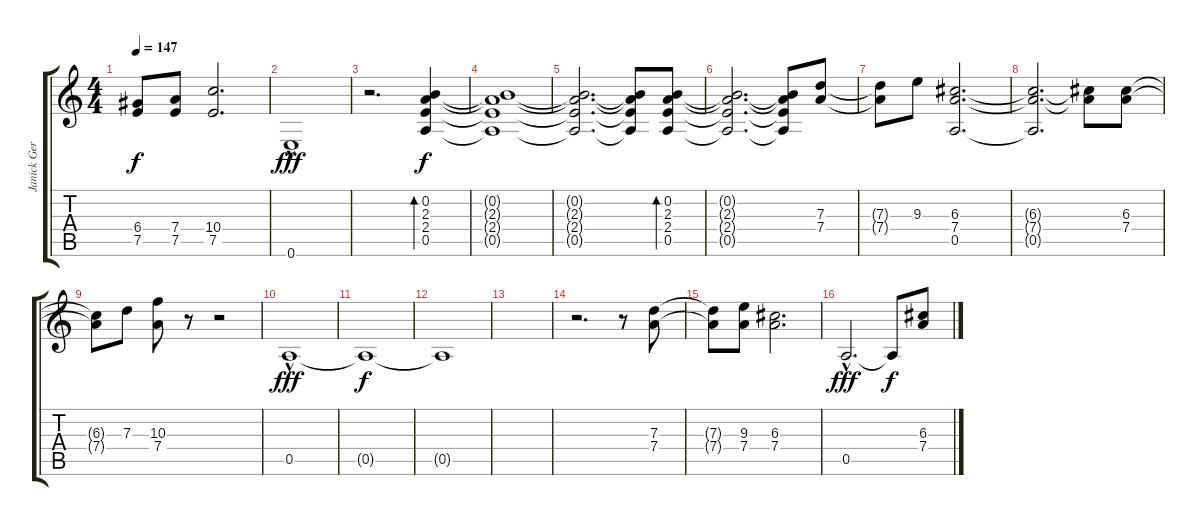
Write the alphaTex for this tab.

\track ("Janick Gers" "Janick Ger") {instrument overdrivenguitar}
\staff {score tabs}
\tuning (E4 B3 G3 D3 A2 E2) {hide}
\ts (4 4)
\tempo 147
\clef g2
\ks c
(6.4{t} 7.5{t}).8{dy f} (7.4 7.5).8 (10.4 7.5).2{d} |
0.6{hac}.1{dy fff} |
r.2{d} (0.2 2.3 2.4 0.5).4{bd 240 dy f} |
(0.2{t} 2.3{t} 2.4{t} 0.5{t}).1 |
(0.2{t} 2.3{t} 2.4{t} 0.5{t}).2{d} (0.2{t} 2.3{t} 2.4{t} 0.5{t}).8 (0.2 2.3 2.4 0.5).8{bd 240} |
(0.2{t} 2.3{t} 2.4{t} 0.5{t}).2{d} (0.2{t} 2.3{t} 2.4{t} 0.5{t}).8 (7.3 7.4).8 |
(7.3{t} 7.4{t}).8 9.3.8 (6.3 7.4 0.5).2{d} |
(6.3{t} 7.4{t} 0.5{t}).2{d} (6.3{t} 7.4{t}).8 (6.3 7.4).8 |
(6.3{t} 7.4{t}).8 7.3.8 (10.3 7.4).8 r.8 r.2 |
0.5{hac}.1{dy fff} |
0.5{t}.1{dy f} |
0.5{t}.1 |
|
r.2{d} r.8 (7.3 7.4).8 |
(7.3{t} 7.4{t}).8 (9.3 7.4).8 (6.3 7.4).2{d} |
0.5{hac}.2{d dy fff} 0.5{t}.8{dy f} (6.3 7.4).8
